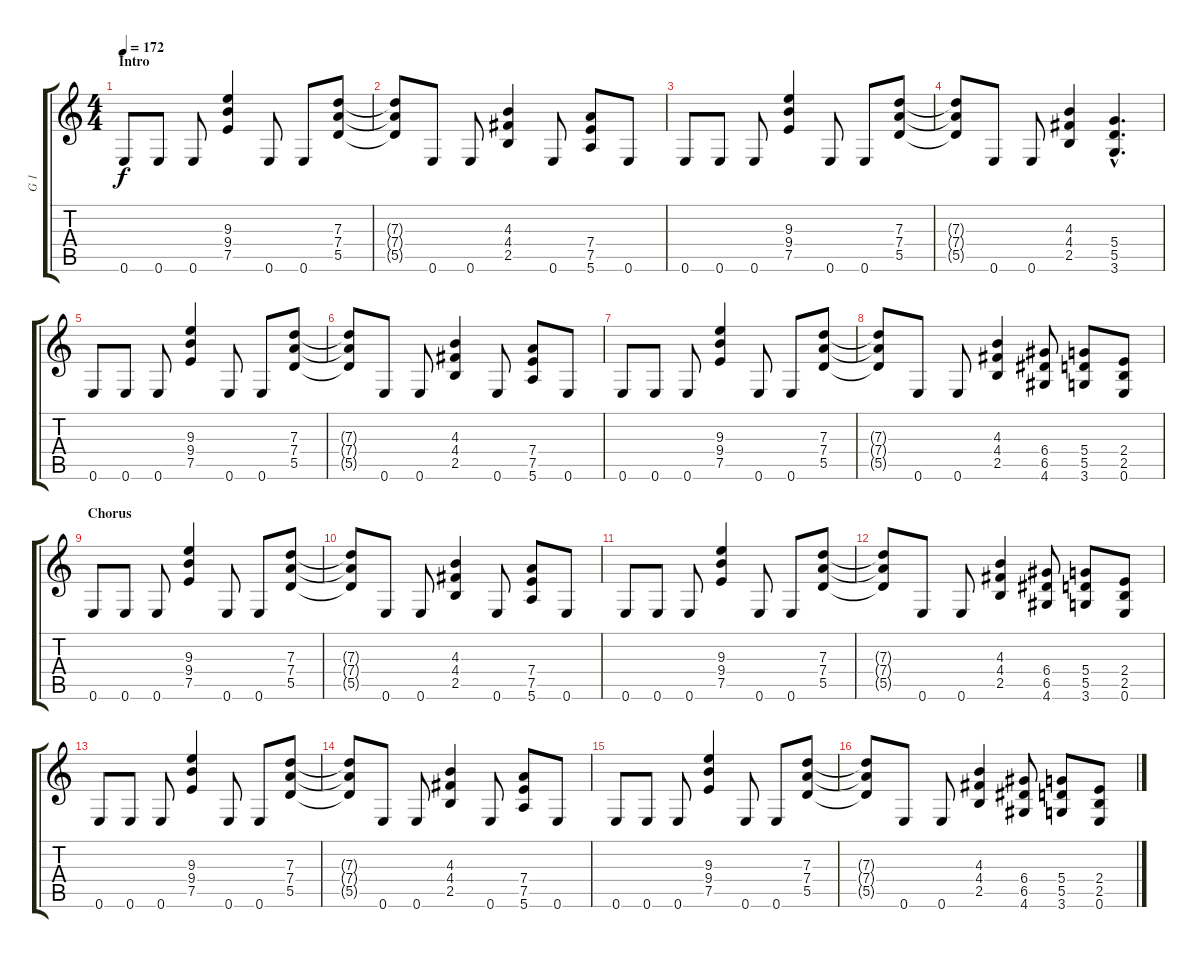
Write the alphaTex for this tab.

\track ("G 1" "G 1") {instrument distortionguitar}
\staff {score tabs}
\tuning (E4 B3 G3 D3 A2 E2) {hide}
\ts (4 4)
\section ("" "Intro")
\tempo 172
\clef g2
\ks c
0.6.8{dy f instrument distortionguitar} 0.6.8 0.6.8 (9.3 9.4 7.5).4 0.6.8 0.6.8 (7.3 7.4 5.5).8 |
(7.3{t} 7.4{t} 5.5{t}).8 0.6.8 0.6.8 (4.3 4.4 2.5).4 0.6.8 (7.4 7.5 5.6).8 0.6.8 |
0.6.8 0.6.8 0.6.8 (9.3 9.4 7.5).4 0.6.8 0.6.8 (7.3 7.4 5.5).8 |
(7.3{t} 7.4{t} 5.5{t}).8 0.6.8 0.6.8 (4.3 4.4 2.5).4 (5.4{hac} 5.5{hac} 3.6{hac}).4{d} |
0.6.8 0.6.8 0.6.8 (9.3 9.4 7.5).4 0.6.8 0.6.8 (7.3 7.4 5.5).8 |
(7.3{t} 7.4{t} 5.5{t}).8 0.6.8 0.6.8 (4.3 4.4 2.5).4 0.6.8 (7.4 7.5 5.6).8 0.6.8 |
0.6.8 0.6.8 0.6.8 (9.3 9.4 7.5).4 0.6.8 0.6.8 (7.3 7.4 5.5).8 |
(7.3{t} 7.4{t} 5.5{t}).8 0.6.8 0.6.8 (4.3 4.4 2.5).4 (6.4 6.5 4.6).8 (5.4 5.5 3.6).8 (2.4 2.5 0.6).8 |
\section ("" "Chorus")
0.6.8 0.6.8 0.6.8 (9.3 9.4 7.5).4 0.6.8 0.6.8 (7.3 7.4 5.5).8 |
(7.3{t} 7.4{t} 5.5{t}).8 0.6.8 0.6.8 (4.3 4.4 2.5).4 0.6.8 (7.4 7.5 5.6).8 0.6.8 |
0.6.8 0.6.8 0.6.8 (9.3 9.4 7.5).4 0.6.8 0.6.8 (7.3 7.4 5.5).8 |
(7.3{t} 7.4{t} 5.5{t}).8 0.6.8 0.6.8 (4.3 4.4 2.5).4 (6.4 6.5 4.6).8 (5.4 5.5 3.6).8 (2.4 2.5 0.6).8 |
0.6.8 0.6.8 0.6.8 (9.3 9.4 7.5).4 0.6.8 0.6.8 (7.3 7.4 5.5).8 |
(7.3{t} 7.4{t} 5.5{t}).8 0.6.8 0.6.8 (4.3 4.4 2.5).4 0.6.8 (7.4 7.5 5.6).8 0.6.8 |
0.6.8 0.6.8 0.6.8 (9.3 9.4 7.5).4 0.6.8 0.6.8 (7.3 7.4 5.5).8 |
(7.3{t} 7.4{t} 5.5{t}).8 0.6.8 0.6.8 (4.3 4.4 2.5).4 (6.4 6.5 4.6).8 (5.4 5.5 3.6).8 (2.4 2.5 0.6).8
